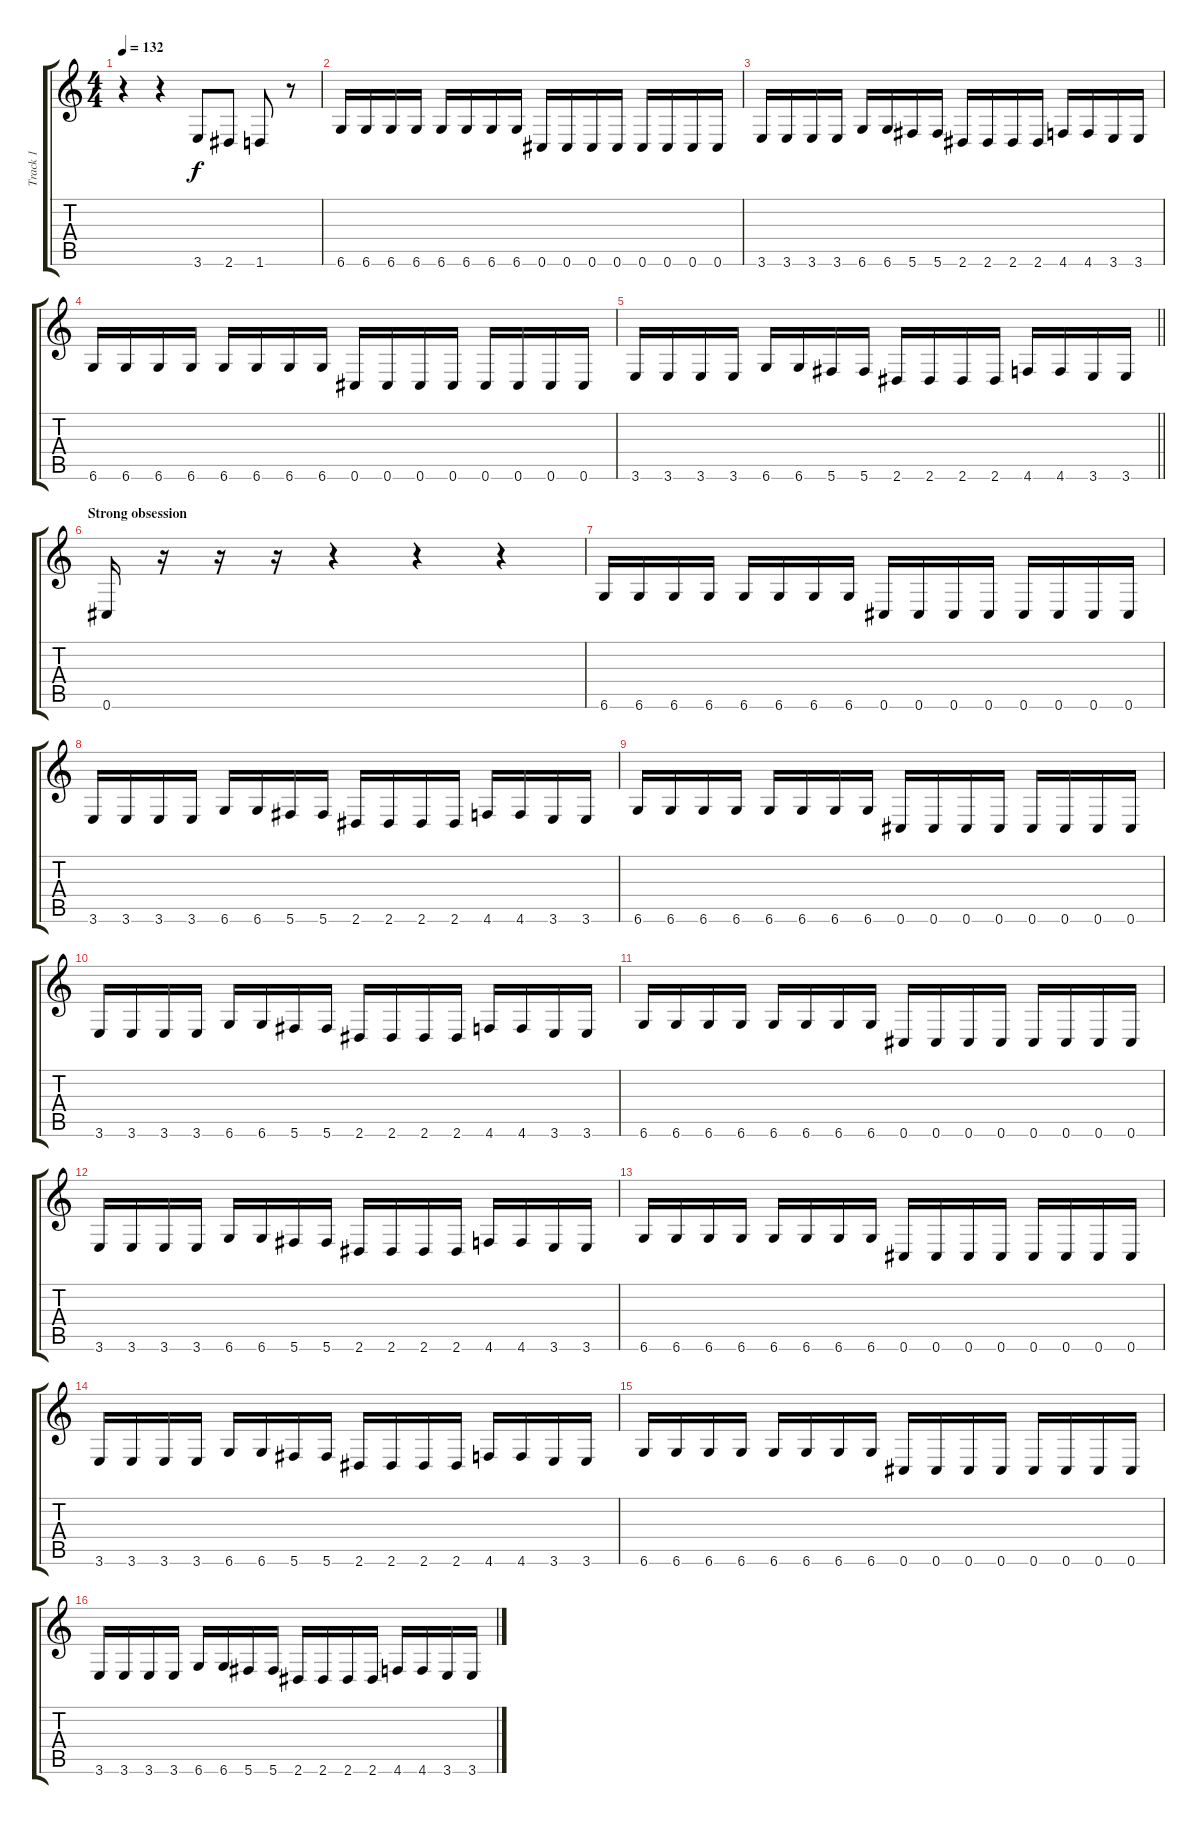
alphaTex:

\track ("Track 1" "Track 1") {instrument distortionguitar}
\staff {score tabs}
\tuning (Db4 Ab3 E3 B2 Gb2 Db2) {hide}
\ts (4 4)
\tempo 132
\clef g2
\ks c
r.4{dy f instrument distortionguitar} r.4 3.6.8 2.6.8 1.6.8 r.8 |
6.6.16 6.6.16 6.6.16 6.6.16 6.6.16 6.6.16 6.6.16 6.6.16 0.6.16 0.6.16 0.6.16 0.6.16 0.6.16 0.6.16 0.6.16 0.6.16 |
3.6.16 3.6.16 3.6.16 3.6.16 6.6.16 6.6.16 5.6.16 5.6.16 2.6.16 2.6.16 2.6.16 2.6.16 4.6.16 4.6.16 3.6.16 3.6.16 |
6.6.16 6.6.16 6.6.16 6.6.16 6.6.16 6.6.16 6.6.16 6.6.16 0.6.16 0.6.16 0.6.16 0.6.16 0.6.16 0.6.16 0.6.16 0.6.16 |
\barLineRight lightlight
3.6.16 3.6.16 3.6.16 3.6.16 6.6.16 6.6.16 5.6.16 5.6.16 2.6.16 2.6.16 2.6.16 2.6.16 4.6.16 4.6.16 3.6.16 3.6.16 |
\section ("" "Strong obsession ")
0.6.16 r.16 r.16 r.16 r.4 r.4 r.4 |
6.6.16 6.6.16 6.6.16 6.6.16 6.6.16 6.6.16 6.6.16 6.6.16 0.6.16 0.6.16 0.6.16 0.6.16 0.6.16 0.6.16 0.6.16 0.6.16 |
3.6.16 3.6.16 3.6.16 3.6.16 6.6.16 6.6.16 5.6.16 5.6.16 2.6.16 2.6.16 2.6.16 2.6.16 4.6.16 4.6.16 3.6.16 3.6.16 |
6.6.16 6.6.16 6.6.16 6.6.16 6.6.16 6.6.16 6.6.16 6.6.16 0.6.16 0.6.16 0.6.16 0.6.16 0.6.16 0.6.16 0.6.16 0.6.16 |
3.6.16 3.6.16 3.6.16 3.6.16 6.6.16 6.6.16 5.6.16 5.6.16 2.6.16 2.6.16 2.6.16 2.6.16 4.6.16 4.6.16 3.6.16 3.6.16 |
6.6.16 6.6.16 6.6.16 6.6.16 6.6.16 6.6.16 6.6.16 6.6.16 0.6.16 0.6.16 0.6.16 0.6.16 0.6.16 0.6.16 0.6.16 0.6.16 |
3.6.16 3.6.16 3.6.16 3.6.16 6.6.16 6.6.16 5.6.16 5.6.16 2.6.16 2.6.16 2.6.16 2.6.16 4.6.16 4.6.16 3.6.16 3.6.16 |
6.6.16 6.6.16 6.6.16 6.6.16 6.6.16 6.6.16 6.6.16 6.6.16 0.6.16 0.6.16 0.6.16 0.6.16 0.6.16 0.6.16 0.6.16 0.6.16 |
3.6.16 3.6.16 3.6.16 3.6.16 6.6.16 6.6.16 5.6.16 5.6.16 2.6.16 2.6.16 2.6.16 2.6.16 4.6.16 4.6.16 3.6.16 3.6.16 |
6.6.16 6.6.16 6.6.16 6.6.16 6.6.16 6.6.16 6.6.16 6.6.16 0.6.16 0.6.16 0.6.16 0.6.16 0.6.16 0.6.16 0.6.16 0.6.16 |
3.6.16 3.6.16 3.6.16 3.6.16 6.6.16 6.6.16 5.6.16 5.6.16 2.6.16 2.6.16 2.6.16 2.6.16 4.6.16 4.6.16 3.6.16 3.6.16
